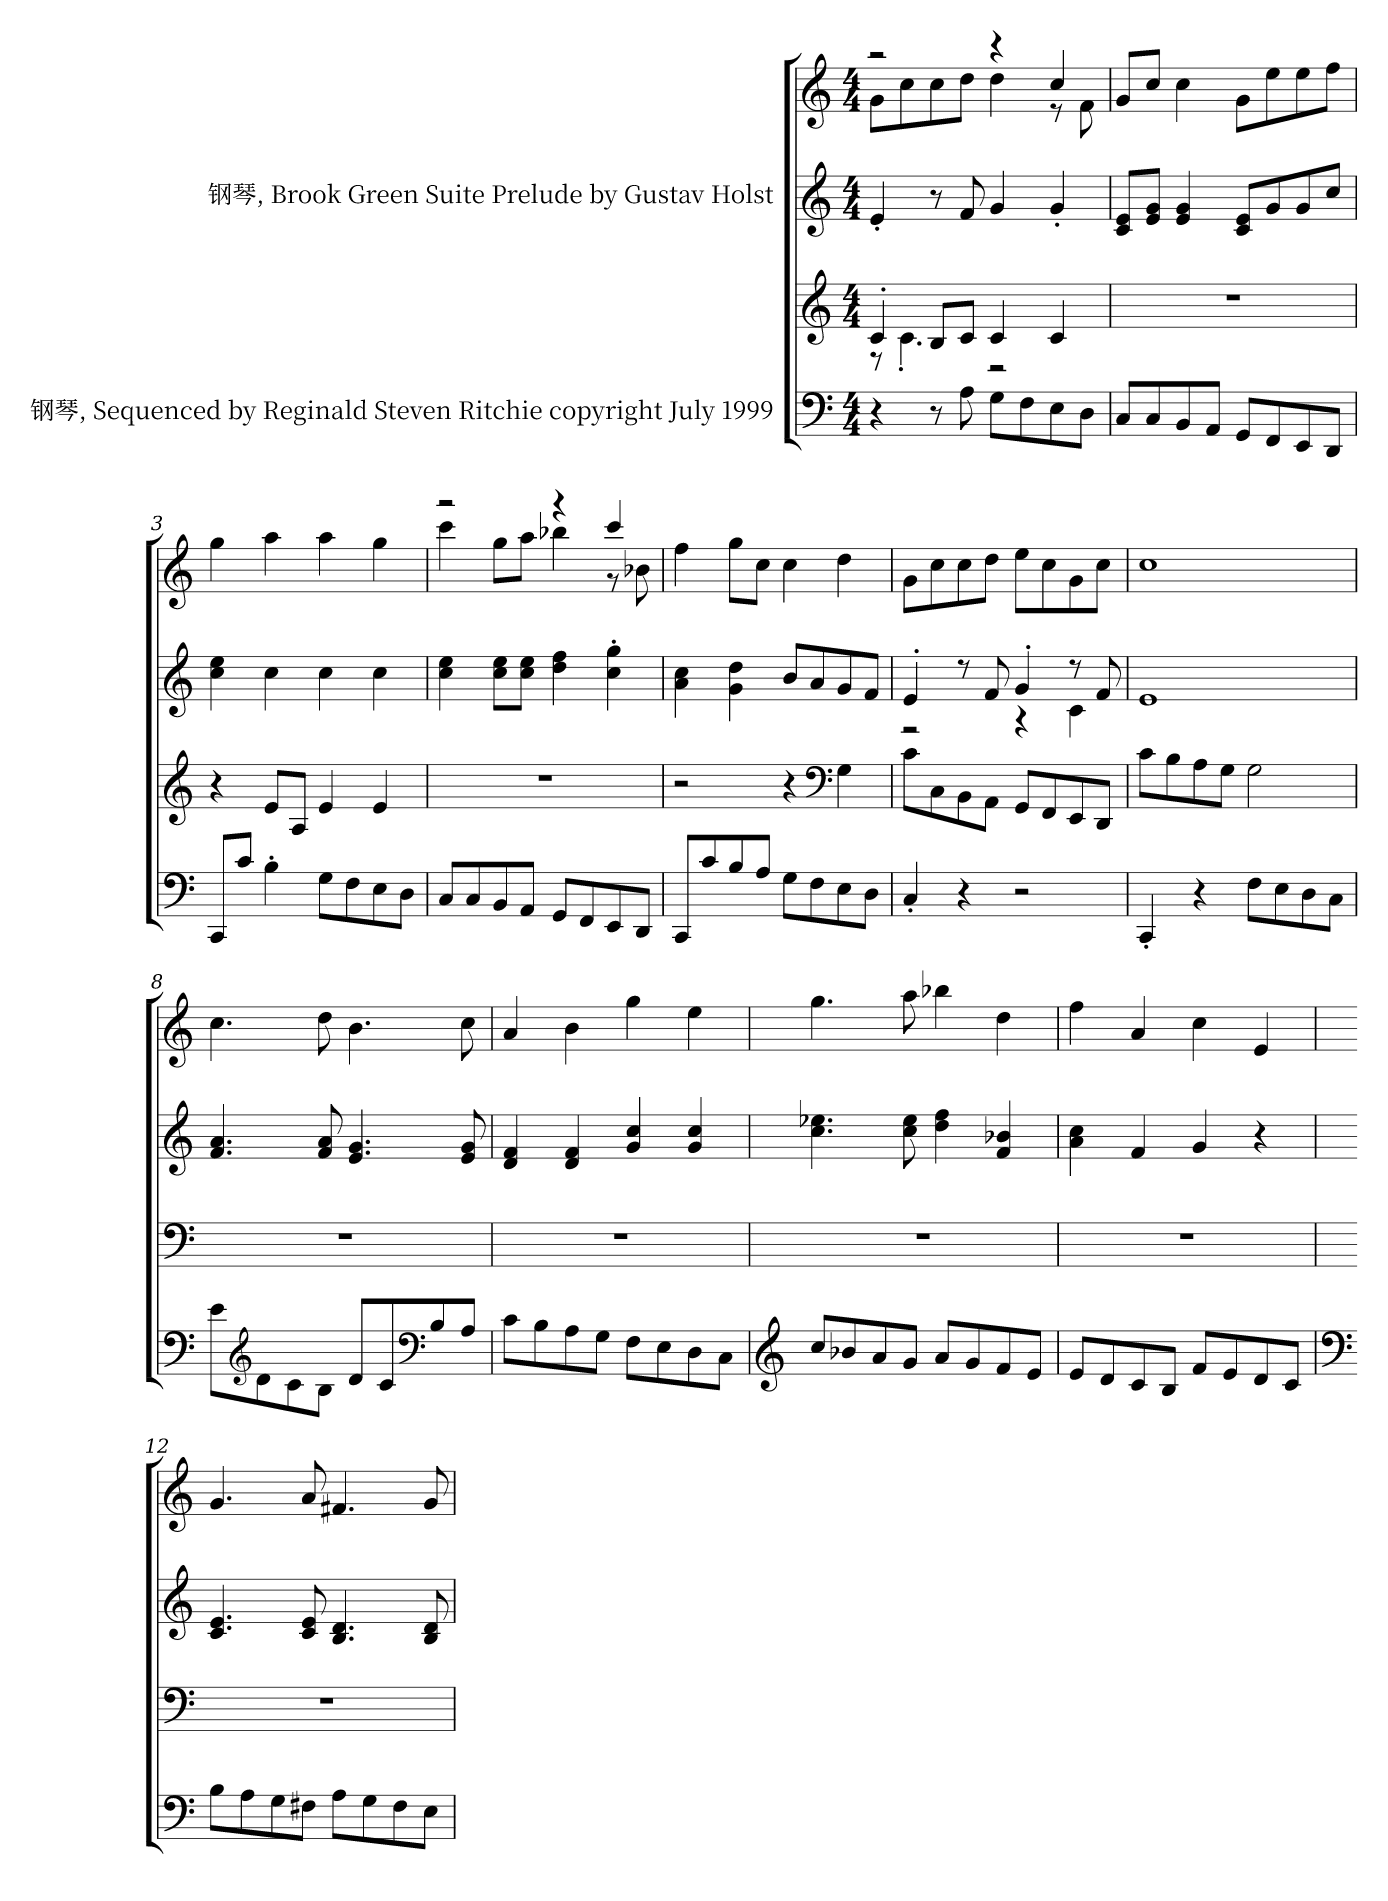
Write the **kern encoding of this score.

**kern	**kern	**kern	**kern
*part2	*part2	*part1	*part1
*staff4	*staff3	*staff2	*staff1
*I"钢琴, Sequenced by Reginald Steven Ritchie copyright July 1999	*	*I"钢琴, Brook Green Suite Prelude by Gustav Holst	*
*clefF4	*clefG2	*clefG2	*clefG2
*k[]	*k[]	*k[]	*k[]
*M4/4	*M4/4	*M4/4	*M4/4
*MM120	*MM120	*MM120	*MM120
=1	=1	=1	=1
*	*^	*	*^
4r	4c'/	8r	4e'/	2r	8g\L
.	.	4.c'\	.	.	8cc\
8r	8B/L	.	8r	.	8cc\
8A\	8c/J	.	8f/	.	8dd\J
8G\L	4c/	2r	4g/	4r	4dd\
8F\	.	.	.	.	.
8E\	4c/	.	4g'/	4cc/	8r
8D\J	.	.	.	.	8f\
*	*v	*v	*	*v	*v
!!LO:LB:g=z
=2	=2	=2	=2
8C/L	1r	8c/ 8e/L	8g/L
8C/	.	8e/ 8g/J	8cc/J
8BB/	.	4e/ 4g/	4cc\
8AA/J	.	.	.
8GG/L	.	8c/ 8e/L	8g\L
8FF/	.	8g/	8ee\
8EE/	.	8g/	8ee\
8DD/J	.	8cc/J	8ff\J
=3	=3	=3	=3
8CC/L	4r	4cc\ 4ee\	4gg\
8c/J	.	.	.
4B'\	8e/L	4cc\	4aa\
.	8A/J	.	.
8G\L	4e/	4cc\	4aa\
8F\	.	.	.
8E\	4e/	4cc\	4gg\
8D\J	.	.	.
=4	=4	=4	=4
*	*	*	*^
8C/L	1r	4cc\ 4ee\	2r	4ccc\
8C/	.	.	.	.
8BB/	.	8cc\ 8ee\L	.	8gg\L
8AA/J	.	8cc\ 8ee\J	.	8aa\J
8GG/L	.	4dd\ 4ff\	4r	4bb-X\
8FF/	.	.	.	.
8EE/	.	4cc\' 4gg\'	4ccc/	8r
8DD/J	.	.	.	8b-X\
*	*	*	*v	*v
=5	=5	=5	=5
8CC/L	2r	4a\ 4cc\	4ff\
8c/	.	.	.
8B/	.	4g\ 4dd\	8gg\L
8A/J	.	.	8cc\J
8G\L	4r	8b/L	4cc\
8F\	.	8a/	.
*	*clefF4	*	*
8E\	4G\	8g/	4dd\
8D\J	.	8f/J	.
!!LO:LB:g=z
=6	=6	=6	=6
*	*	*^	*
4C'/	8c\L	4e'/	2r	8g\L
.	8C\	.	.	8cc\
4r	8BB\	8r	.	8cc\
.	8AA\J	8f/	.	8dd\J
2r	8GG/L	4g'/	4r	8ee\L
.	8FF/	.	.	8cc\
.	8EE/	8r	4c\	8g\
.	8DD/J	8f/	.	8cc\J
*	*	*v	*v	*
=7	=7	=7	=7
4CC'/	8c\L	1e	1cc
.	8B\	.	.
4r	8A\	.	.
.	8G\J	.	.
8F\L	2G\	.	.
8E\	.	.	.
8D\	.	.	.
8C\J	.	.	.
=8	=8	=8	=8
8e\L	1r	4.f/ 4.a/	4.cc\
*clefG2	*	*	*
8d\	.	.	.
8c\	.	.	.
8B\J	.	8f/ 8a/	8dd\
8d/L	.	4.e/ 4.g/	4.b\
8c/	.	.	.
*clefF4	*	*	*
8B/	.	.	.
8A/J	.	8e/ 8g/	8cc\
=9	=9	=9	=9
8c\L	1r	4d/ 4f/	4a/
8B\	.	.	.
8A\	.	4d/ 4f/	4b\
8G\J	.	.	.
8F\L	.	4g/ 4cc/	4gg\
8E\	.	.	.
8D\	.	4g/ 4cc/	4ee\
8C\J	.	.	.
!!LO:PB:g=z
=10	=10	=10	=10
*clefG2	*	*	*
8cc/L	1r	4.cc\ 4.ee-X\	4.gg\
8b-X/	.	.	.
8a/	.	.	.
8g/J	.	8cc\ 8ee-\	8aa\
8a/L	.	4dd\ 4ff\	4bb-X\
8g/	.	.	.
8f/	.	4f/ 4b-X/	4dd\
8e/J	.	.	.
=11	=11	=11	=11
8e/L	1r	4a\ 4cc\	4ff\
8d/	.	.	.
8c/	.	4f/	4a/
8B/J	.	.	.
8f/L	.	4g/	4cc\
8e/	.	.	.
8d/	.	4r	4e/
8c/J	.	.	.
=12	=12	=12	=12
*clefF4	*	*	*
8B\L	1r	4.c/ 4.e/	4.g/
8A\	.	.	.
8G\	.	.	.
8F#X\J	.	8c/ 8e/	8a/
8A\L	.	4.B/ 4.d/	4.f#X/
8G\	.	.	.
8F#\	.	.	.
8E\J	.	8B/ 8d/	8g/
=	=	=	=
*-	*-	*-	*-
